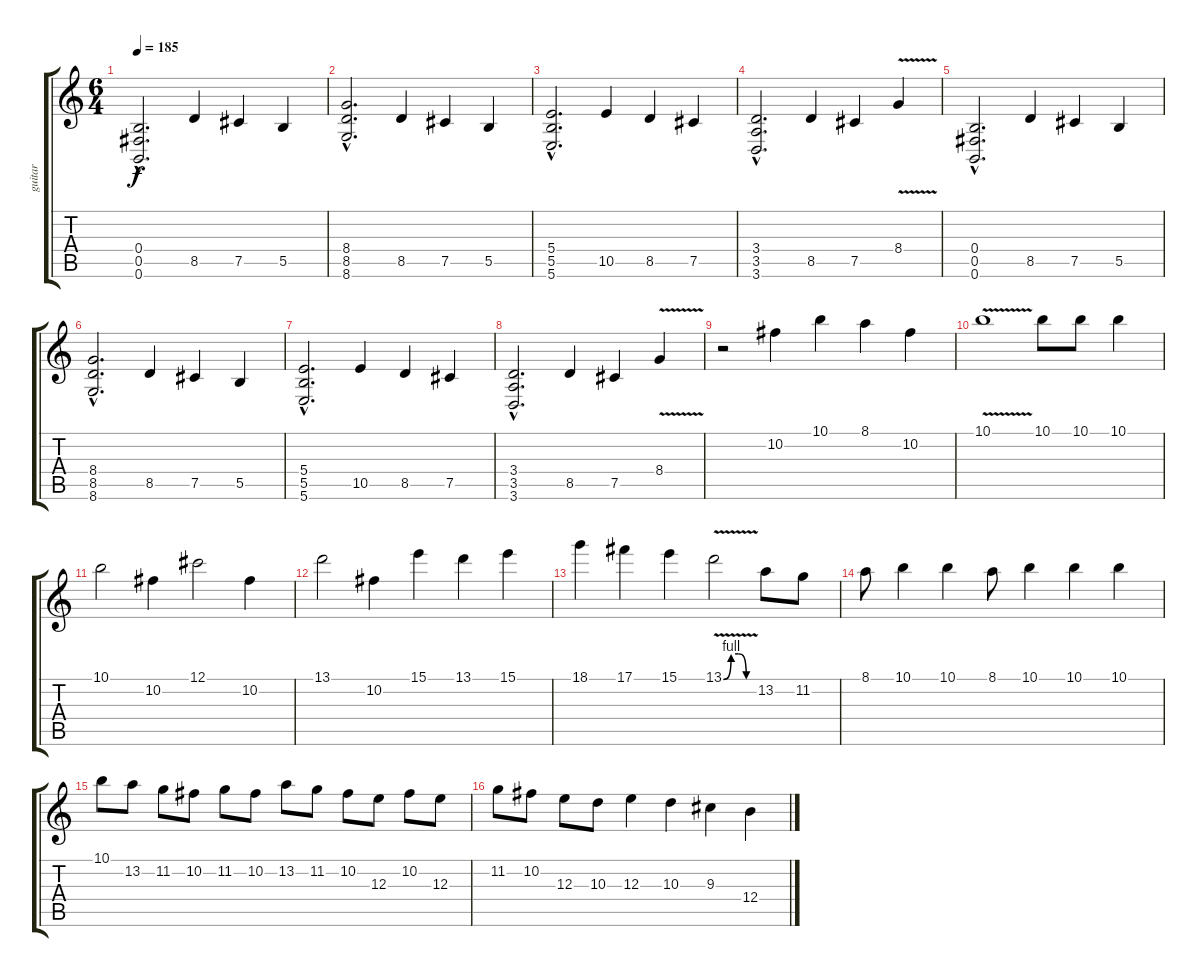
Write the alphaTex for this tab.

\track ("guitar" "guitar") {instrument distortionguitar}
\staff {score tabs}
\tuning (Db4 Ab3 E3 B2 Gb2 B1) {hide}
\ts (6 4)
\tempo 185
\clef g2
\ks c
(0.4{hac} 0.5{hac} 0.6{hac}).2{d dy f} 8.5.4 7.5.4 5.5.4 |
(8.4{hac} 8.5{hac} 8.6{hac}).2{d} 8.5.4 7.5.4 5.5.4 |
(5.4{hac} 5.5{hac} 5.6{hac}).2{d} 10.5.4 8.5.4 7.5.4 |
(3.4{hac} 3.5{hac} 3.6{hac}).2{d} 8.5.4 7.5.4 8.4{v}.4 |
(0.4{hac} 0.5{hac} 0.6{hac}).2{d} 8.5.4 7.5.4 5.5.4 |
(8.4{hac} 8.5{hac} 8.6{hac}).2{d} 8.5.4 7.5.4 5.5.4 |
(5.4{hac} 5.5{hac} 5.6{hac}).2{d} 10.5.4 8.5.4 7.5.4 |
(3.4{hac} 3.5{hac} 3.6{hac}).2{d} 8.5.4 7.5.4 8.4{v}.4 |
r.2 10.2.4 10.1.4 8.1.4 10.2.4 |
10.1{v}.1 10.1.8 10.1.8 10.1.4 |
10.1.2 10.2.4 12.1.2 10.2.4 |
13.1.2 10.2.4 15.1.4 13.1.4 15.1.4 |
18.1.4 17.1.4 15.1.4 13.1{be (custom 0 0 15 4 30 4 45 0 60 0) v}.2 13.2.8 11.2.8 |
8.1.8 10.1.4 10.1.4 8.1.8 10.1.4 10.1.4 10.1.4 |
10.1.8 13.2.8 11.2.8 10.2.8 11.2.8 10.2.8 13.2.8 11.2.8 10.2.8 12.3.8 10.2.8 12.3.8 |
11.2.8 10.2.8 12.3.8 10.3.8 12.3.4 10.3.4 9.3.4 12.4.4
